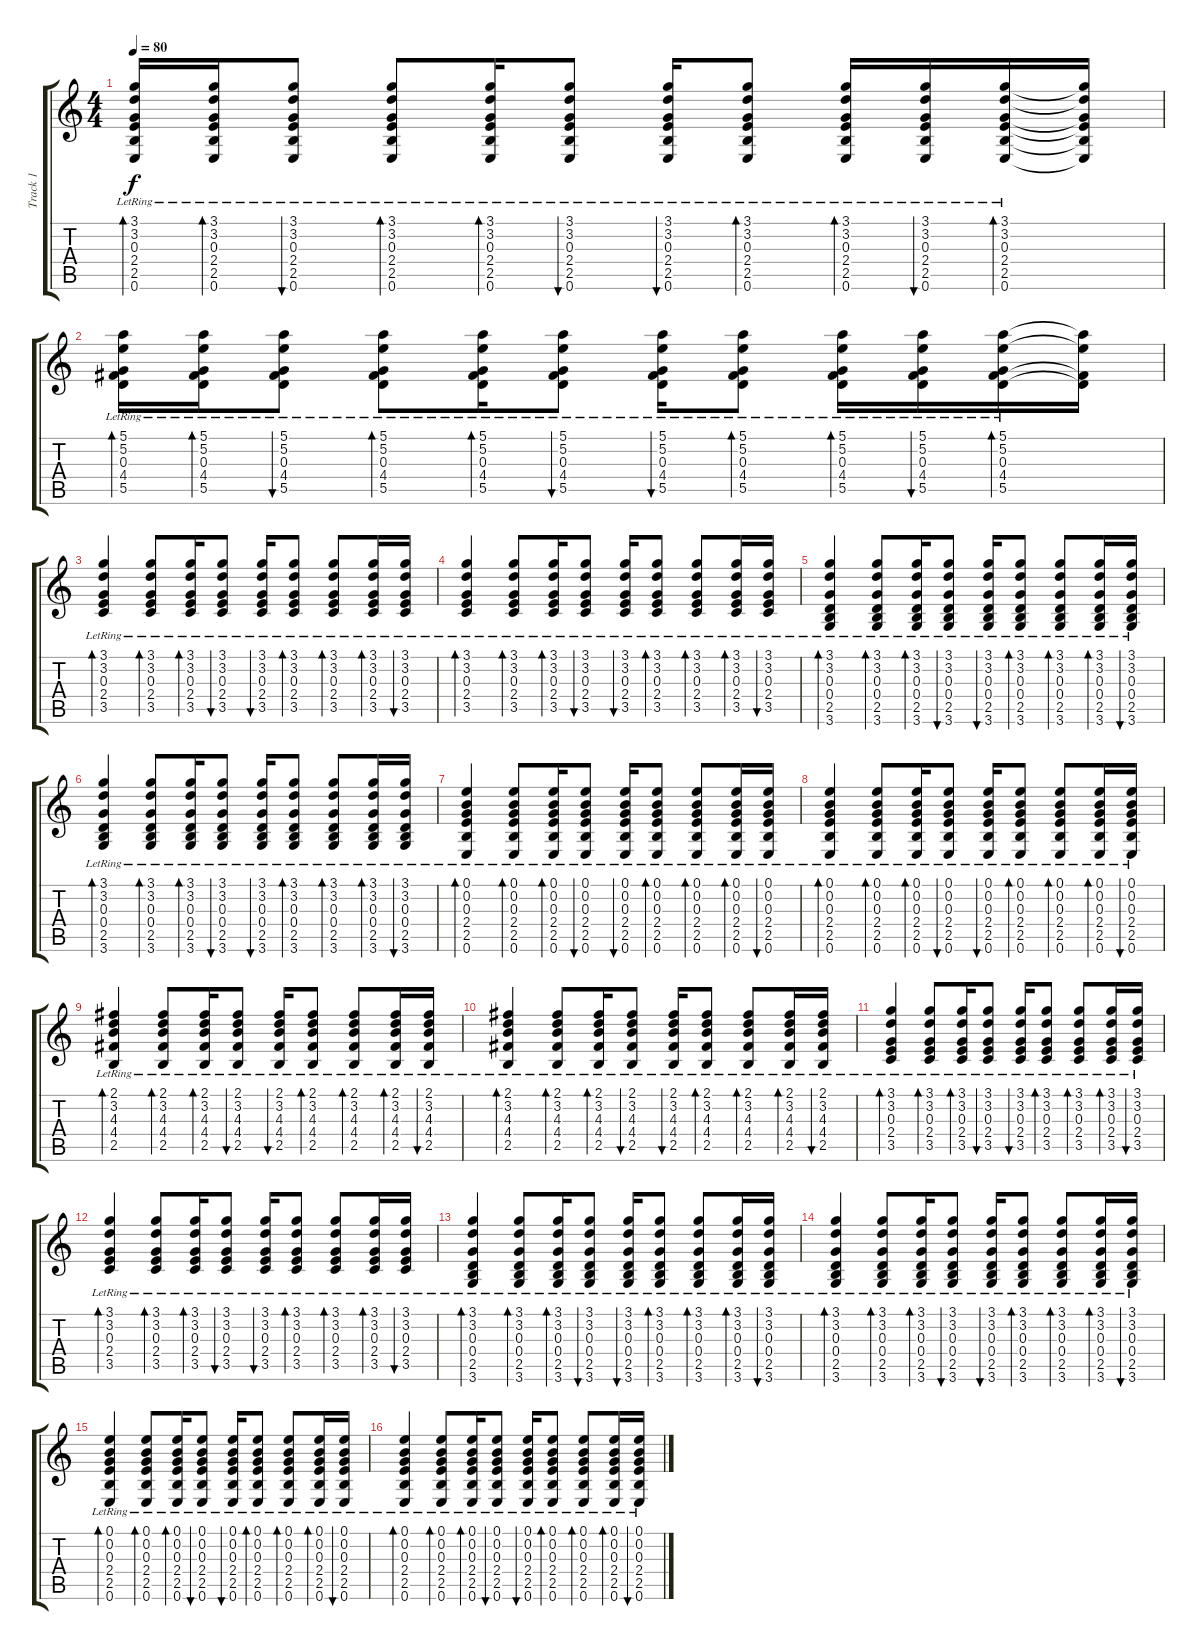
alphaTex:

\track ("Track 1" "Track 1") {instrument acousticguitarsteel}
\staff {score tabs}
\tuning (E4 B3 G3 D3 A2 E2) {hide}
\ts (4 4)
\tempo 80
\clef g2
\ks c
(3.1{lr} 3.2{lr} 0.3{lr} 2.4{lr} 2.5{lr} 0.6{lr}).16{bd 30 dy f} (3.1{lr} 3.2{lr} 0.3{lr} 2.4{lr} 2.5{lr} 0.6{lr}).16{bd 30} (3.1{lr} 3.2{lr} 0.3{lr} 2.4{lr} 2.5{lr} 0.6{lr}).8{bu 30} (3.1{lr} 3.2{lr} 0.3{lr} 2.4{lr} 2.5{lr} 0.6{lr}).8{bd 30} (3.1{lr} 3.2{lr} 0.3{lr} 2.4{lr} 2.5{lr} 0.6{lr}).16{bd 30} (3.1{lr} 3.2{lr} 0.3{lr} 2.4{lr} 2.5{lr} 0.6{lr}).8{bu 30} (3.1{lr} 3.2{lr} 0.3{lr} 2.4{lr} 2.5{lr} 0.6{lr}).16{bu 30} (3.1{lr} 3.2{lr} 0.3{lr} 2.4{lr} 2.5{lr} 0.6{lr}).8{bd 30} (3.1{lr} 3.2{lr} 0.3{lr} 2.4{lr} 2.5{lr} 0.6{lr}).16{bd 30} (3.1{lr} 3.2{lr} 0.3{lr} 2.4{lr} 2.5{lr} 0.6{lr}).16{bu 30} (3.1{lr} 3.2{lr} 0.3{lr} 2.4{lr} 2.5{lr} 0.6{lr}).16{bd 30} (3.1{t} 3.2{t} 0.3{t} 2.4{t} 2.5{t} 0.6{t}).16 |
(5.1{lr} 5.2{lr} 0.3{lr} 4.4{lr} 5.5{lr}).16{bd 30} (5.1{lr} 5.2{lr} 0.3{lr} 4.4{lr} 5.5{lr}).16{bd 30} (5.1{lr} 5.2{lr} 0.3{lr} 4.4{lr} 5.5{lr}).8{bu 30} (5.1{lr} 5.2{lr} 0.3{lr} 4.4{lr} 5.5{lr}).8{bd 30} (5.1{lr} 5.2{lr} 0.3{lr} 4.4{lr} 5.5{lr}).16{bd 30} (5.1{lr} 5.2{lr} 0.3{lr} 4.4{lr} 5.5{lr}).8{bu 30} (5.1{lr} 5.2{lr} 0.3{lr} 4.4{lr} 5.5{lr}).16{bu 30} (5.1{lr} 5.2{lr} 0.3{lr} 4.4{lr} 5.5{lr}).8{bd 30} (5.1{lr} 5.2{lr} 0.3{lr} 4.4{lr} 5.5{lr}).16{bd 30} (5.1{lr} 5.2{lr} 0.3{lr} 4.4{lr} 5.5{lr}).16{bu 30} (5.1{lr} 5.2{lr} 0.3{lr} 4.4{lr} 5.5{lr}).16{bd 30} (5.1{t} 5.2{t} 4.4{t} 5.5{t}).16 |
(3.1{lr} 3.2{lr} 0.3{lr} 2.4{lr} 3.5{lr}).4{bd 30} (3.1{lr} 3.2{lr} 0.3{lr} 2.4{lr} 3.5{lr}).8{bd 30} (3.1{lr} 3.2{lr} 0.3{lr} 2.4{lr} 3.5{lr}).16{bd 30} (3.1{lr} 3.2{lr} 0.3{lr} 2.4{lr} 3.5{lr}).8{bu 30} (3.1{lr} 3.2{lr} 0.3{lr} 2.4{lr} 3.5{lr}).16{bu 30} (3.1{lr} 3.2{lr} 0.3{lr} 2.4{lr} 3.5{lr}).8{bd 30} (3.1{lr} 3.2{lr} 0.3{lr} 2.4{lr} 3.5{lr}).8{bd 30} (3.1{lr} 3.2{lr} 0.3{lr} 2.4{lr} 3.5{lr}).16{bd 30} (3.1{lr} 3.2{lr} 0.3{lr} 2.4{lr} 3.5{lr}).16{bu 30} |
(3.1{lr} 3.2{lr} 0.3{lr} 2.4{lr} 3.5{lr}).4{bd 30} (3.1{lr} 3.2{lr} 0.3{lr} 2.4{lr} 3.5{lr}).8{bd 30} (3.1{lr} 3.2{lr} 0.3{lr} 2.4{lr} 3.5{lr}).16{bd 30} (3.1{lr} 3.2{lr} 0.3{lr} 2.4{lr} 3.5{lr}).8{bu 30} (3.1{lr} 3.2{lr} 0.3{lr} 2.4{lr} 3.5{lr}).16{bu 30} (3.1{lr} 3.2{lr} 0.3{lr} 2.4{lr} 3.5{lr}).8{bd 30} (3.1{lr} 3.2{lr} 0.3{lr} 2.4{lr} 3.5{lr}).8{bd 30} (3.1{lr} 3.2{lr} 0.3{lr} 2.4{lr} 3.5{lr}).16{bd 30} (3.1{lr} 3.2{lr} 0.3{lr} 2.4{lr} 3.5{lr}).16{bu 30} |
(3.1{lr} 3.2{lr} 0.3{lr} 0.4{lr} 2.5{lr} 3.6{lr}).4{bd 30} (3.1{lr} 3.2{lr} 0.3{lr} 0.4{lr} 2.5{lr} 3.6{lr}).8{bd 30} (3.1{lr} 3.2{lr} 0.3{lr} 0.4{lr} 2.5{lr} 3.6{lr}).16{bd 30} (3.1{lr} 3.2{lr} 0.3{lr} 0.4{lr} 2.5{lr} 3.6{lr}).8{bu 30} (3.1{lr} 3.2{lr} 0.3{lr} 0.4{lr} 2.5{lr} 3.6{lr}).16{bu 30} (3.1{lr} 3.2{lr} 0.3{lr} 0.4{lr} 2.5{lr} 3.6{lr}).8{bd 30} (3.1{lr} 3.2{lr} 0.3{lr} 0.4{lr} 2.5{lr} 3.6{lr}).8{bd 30} (3.1{lr} 3.2{lr} 0.3{lr} 0.4{lr} 2.5{lr} 3.6{lr}).16{bd 30} (3.1{lr} 3.2{lr} 0.3{lr} 0.4{lr} 2.5{lr} 3.6{lr}).16{bu 30} |
(3.1{lr} 3.2{lr} 0.3{lr} 0.4{lr} 2.5{lr} 3.6{lr}).4{bd 30} (3.1{lr} 3.2{lr} 0.3{lr} 0.4{lr} 2.5{lr} 3.6{lr}).8{bd 30} (3.1{lr} 3.2{lr} 0.3{lr} 0.4{lr} 2.5{lr} 3.6{lr}).16{bd 30} (3.1{lr} 3.2{lr} 0.3{lr} 0.4{lr} 2.5{lr} 3.6{lr}).8{bu 30} (3.1{lr} 3.2{lr} 0.3{lr} 0.4{lr} 2.5{lr} 3.6{lr}).16{bu 30} (3.1{lr} 3.2{lr} 0.3{lr} 0.4{lr} 2.5{lr} 3.6{lr}).8{bd 30} (3.1{lr} 3.2{lr} 0.3{lr} 0.4{lr} 2.5{lr} 3.6{lr}).8{bd 30} (3.1{lr} 3.2{lr} 0.3{lr} 0.4{lr} 2.5{lr} 3.6{lr}).16{bd 30} (3.1{lr} 3.2{lr} 0.3{lr} 0.4{lr} 2.5{lr} 3.6{lr}).16{bu 30} |
(0.1{lr} 0.2{lr} 0.3{lr} 2.4{lr} 2.5{lr} 0.6{lr}).4{bd 30} (0.1{lr} 0.2{lr} 0.3{lr} 2.4{lr} 2.5{lr} 0.6{lr}).8{bd 30} (0.1{lr} 0.2{lr} 0.3{lr} 2.4{lr} 2.5{lr} 0.6{lr}).16{bd 30} (0.1{lr} 0.2{lr} 0.3{lr} 2.4{lr} 2.5{lr} 0.6{lr}).8{bu 30} (0.1{lr} 0.2{lr} 0.3{lr} 2.4{lr} 2.5{lr} 0.6{lr}).16{bu 30} (0.1{lr} 0.2{lr} 0.3{lr} 2.4{lr} 2.5{lr} 0.6{lr}).8{bd 30} (0.1{lr} 0.2{lr} 0.3{lr} 2.4{lr} 2.5{lr} 0.6{lr}).8{bd 30} (0.1{lr} 0.2{lr} 0.3{lr} 2.4{lr} 2.5{lr} 0.6{lr}).16{bd 30} (0.1{lr} 0.2{lr} 0.3{lr} 2.4{lr} 2.5{lr} 0.6{lr}).16{bu 30} |
(0.1{lr} 0.2{lr} 0.3{lr} 2.4{lr} 2.5{lr} 0.6{lr}).4{bd 30} (0.1{lr} 0.2{lr} 0.3{lr} 2.4{lr} 2.5{lr} 0.6{lr}).8{bd 30} (0.1{lr} 0.2{lr} 0.3{lr} 2.4{lr} 2.5{lr} 0.6{lr}).16{bd 30} (0.1{lr} 0.2{lr} 0.3{lr} 2.4{lr} 2.5{lr} 0.6{lr}).8{bu 30} (0.1{lr} 0.2{lr} 0.3{lr} 2.4{lr} 2.5{lr} 0.6{lr}).16{bu 30} (0.1{lr} 0.2{lr} 0.3{lr} 2.4{lr} 2.5{lr} 0.6{lr}).8{bd 30} (0.1{lr} 0.2{lr} 0.3{lr} 2.4{lr} 2.5{lr} 0.6{lr}).8{bd 30} (0.1{lr} 0.2{lr} 0.3{lr} 2.4{lr} 2.5{lr} 0.6{lr}).16{bd 30} (0.1{lr} 0.2{lr} 0.3{lr} 2.4{lr} 2.5{lr} 0.6{lr}).16{bu 30} |
(2.1{lr} 3.2{lr} 4.3{lr} 4.4{lr} 2.5{lr}).4{bd 30} (2.1{lr} 3.2{lr} 4.3{lr} 4.4{lr} 2.5{lr}).8{bd 30} (2.1{lr} 3.2{lr} 4.3{lr} 4.4{lr} 2.5{lr}).16{bd 30} (2.1{lr} 3.2{lr} 4.3{lr} 4.4{lr} 2.5{lr}).8{bu 30} (2.1{lr} 3.2{lr} 4.3{lr} 4.4{lr} 2.5{lr}).16{bu 30} (2.1{lr} 3.2{lr} 4.3{lr} 4.4{lr} 2.5{lr}).8{bd 30} (2.1{lr} 3.2{lr} 4.3{lr} 4.4{lr} 2.5{lr}).8{bd 30} (2.1{lr} 3.2{lr} 4.3{lr} 4.4{lr} 2.5{lr}).16{bd 30} (2.1{lr} 3.2{lr} 4.3{lr} 4.4{lr} 2.5{lr}).16{bu 30} |
(2.1{lr} 3.2{lr} 4.3{lr} 4.4{lr} 2.5{lr}).4{bd 30} (2.1{lr} 3.2{lr} 4.3{lr} 4.4{lr} 2.5{lr}).8{bd 30} (2.1{lr} 3.2{lr} 4.3{lr} 4.4{lr} 2.5{lr}).16{bd 30} (2.1{lr} 3.2{lr} 4.3{lr} 4.4{lr} 2.5{lr}).8{bu 30} (2.1{lr} 3.2{lr} 4.3{lr} 4.4{lr} 2.5{lr}).16{bu 30} (2.1{lr} 3.2{lr} 4.3{lr} 4.4{lr} 2.5{lr}).8{bd 30} (2.1{lr} 3.2{lr} 4.3{lr} 4.4{lr} 2.5{lr}).8{bd 30} (2.1{lr} 3.2{lr} 4.3{lr} 4.4{lr} 2.5{lr}).16{bd 30} (2.1{lr} 3.2{lr} 4.3{lr} 4.4{lr} 2.5{lr}).16{bu 30} |
(3.1{lr} 3.2{lr} 0.3{lr} 2.4{lr} 3.5{lr}).4{bd 30} (3.1{lr} 3.2{lr} 0.3{lr} 2.4{lr} 3.5{lr}).8{bd 30} (3.1{lr} 3.2{lr} 0.3{lr} 2.4{lr} 3.5{lr}).16{bd 30} (3.1{lr} 3.2{lr} 0.3{lr} 2.4{lr} 3.5{lr}).8{bu 30} (3.1{lr} 3.2{lr} 0.3{lr} 2.4{lr} 3.5{lr}).16{bu 30} (3.1{lr} 3.2{lr} 0.3{lr} 2.4{lr} 3.5{lr}).8{bd 30} (3.1{lr} 3.2{lr} 0.3{lr} 2.4{lr} 3.5{lr}).8{bd 30} (3.1{lr} 3.2{lr} 0.3{lr} 2.4{lr} 3.5{lr}).16{bd 30} (3.1{lr} 3.2{lr} 0.3{lr} 2.4{lr} 3.5{lr}).16{bu 30} |
(3.1{lr} 3.2{lr} 0.3{lr} 2.4{lr} 3.5{lr}).4{bd 30} (3.1{lr} 3.2{lr} 0.3{lr} 2.4{lr} 3.5{lr}).8{bd 30} (3.1{lr} 3.2{lr} 0.3{lr} 2.4{lr} 3.5{lr}).16{bd 30} (3.1{lr} 3.2{lr} 0.3{lr} 2.4{lr} 3.5{lr}).8{bu 30} (3.1{lr} 3.2{lr} 0.3{lr} 2.4{lr} 3.5{lr}).16{bu 30} (3.1{lr} 3.2{lr} 0.3{lr} 2.4{lr} 3.5{lr}).8{bd 30} (3.1{lr} 3.2{lr} 0.3{lr} 2.4{lr} 3.5{lr}).8{bd 30} (3.1{lr} 3.2{lr} 0.3{lr} 2.4{lr} 3.5{lr}).16{bd 30} (3.1{lr} 3.2{lr} 0.3{lr} 2.4{lr} 3.5{lr}).16{bu 30} |
(3.1{lr} 3.2{lr} 0.3{lr} 0.4{lr} 2.5{lr} 3.6{lr}).4{bd 30} (3.1{lr} 3.2{lr} 0.3{lr} 0.4{lr} 2.5{lr} 3.6{lr}).8{bd 30} (3.1{lr} 3.2{lr} 0.3{lr} 0.4{lr} 2.5{lr} 3.6{lr}).16{bd 30} (3.1{lr} 3.2{lr} 0.3{lr} 0.4{lr} 2.5{lr} 3.6{lr}).8{bu 30} (3.1{lr} 3.2{lr} 0.3{lr} 0.4{lr} 2.5{lr} 3.6{lr}).16{bu 30} (3.1{lr} 3.2{lr} 0.3{lr} 0.4{lr} 2.5{lr} 3.6{lr}).8{bd 30} (3.1{lr} 3.2{lr} 0.3{lr} 0.4{lr} 2.5{lr} 3.6{lr}).8{bd 30} (3.1{lr} 3.2{lr} 0.3{lr} 0.4{lr} 2.5{lr} 3.6{lr}).16{bd 30} (3.1{lr} 3.2{lr} 0.3{lr} 0.4{lr} 2.5{lr} 3.6{lr}).16{bu 30} |
(3.1{lr} 3.2{lr} 0.3{lr} 0.4{lr} 2.5{lr} 3.6{lr}).4{bd 30} (3.1{lr} 3.2{lr} 0.3{lr} 0.4{lr} 2.5{lr} 3.6{lr}).8{bd 30} (3.1{lr} 3.2{lr} 0.3{lr} 0.4{lr} 2.5{lr} 3.6{lr}).16{bd 30} (3.1{lr} 3.2{lr} 0.3{lr} 0.4{lr} 2.5{lr} 3.6{lr}).8{bu 30} (3.1{lr} 3.2{lr} 0.3{lr} 0.4{lr} 2.5{lr} 3.6{lr}).16{bu 30} (3.1{lr} 3.2{lr} 0.3{lr} 0.4{lr} 2.5{lr} 3.6{lr}).8{bd 30} (3.1{lr} 3.2{lr} 0.3{lr} 0.4{lr} 2.5{lr} 3.6{lr}).8{bd 30} (3.1{lr} 3.2{lr} 0.3{lr} 0.4{lr} 2.5{lr} 3.6{lr}).16{bd 30} (3.1{lr} 3.2{lr} 0.3{lr} 0.4{lr} 2.5{lr} 3.6{lr}).16{bu 30} |
(0.1{lr} 0.2{lr} 0.3{lr} 2.4{lr} 2.5{lr} 0.6{lr}).4{bd 30} (0.1{lr} 0.2{lr} 0.3{lr} 2.4{lr} 2.5{lr} 0.6{lr}).8{bd 30} (0.1{lr} 0.2{lr} 0.3{lr} 2.4{lr} 2.5{lr} 0.6{lr}).16{bd 30} (0.1{lr} 0.2{lr} 0.3{lr} 2.4{lr} 2.5{lr} 0.6{lr}).8{bu 30} (0.1{lr} 0.2{lr} 0.3{lr} 2.4{lr} 2.5{lr} 0.6{lr}).16{bu 30} (0.1{lr} 0.2{lr} 0.3{lr} 2.4{lr} 2.5{lr} 0.6{lr}).8{bd 30} (0.1{lr} 0.2{lr} 0.3{lr} 2.4{lr} 2.5{lr} 0.6{lr}).8{bd 30} (0.1{lr} 0.2{lr} 0.3{lr} 2.4{lr} 2.5{lr} 0.6{lr}).16{bd 30} (0.1{lr} 0.2{lr} 0.3{lr} 2.4{lr} 2.5{lr} 0.6{lr}).16{bu 30} |
(0.1{lr} 0.2{lr} 0.3{lr} 2.4{lr} 2.5{lr} 0.6{lr}).4{bd 30} (0.1{lr} 0.2{lr} 0.3{lr} 2.4{lr} 2.5{lr} 0.6{lr}).8{bd 30} (0.1{lr} 0.2{lr} 0.3{lr} 2.4{lr} 2.5{lr} 0.6{lr}).16{bd 30} (0.1{lr} 0.2{lr} 0.3{lr} 2.4{lr} 2.5{lr} 0.6{lr}).8{bu 30} (0.1{lr} 0.2{lr} 0.3{lr} 2.4{lr} 2.5{lr} 0.6{lr}).16{bu 30} (0.1{lr} 0.2{lr} 0.3{lr} 2.4{lr} 2.5{lr} 0.6{lr}).8{bd 30} (0.1{lr} 0.2{lr} 0.3{lr} 2.4{lr} 2.5{lr} 0.6{lr}).8{bd 30} (0.1{lr} 0.2{lr} 0.3{lr} 2.4{lr} 2.5{lr} 0.6{lr}).16{bd 30} (0.1{lr} 0.2{lr} 0.3{lr} 2.4{lr} 2.5{lr} 0.6{lr}).16{bu 30}
